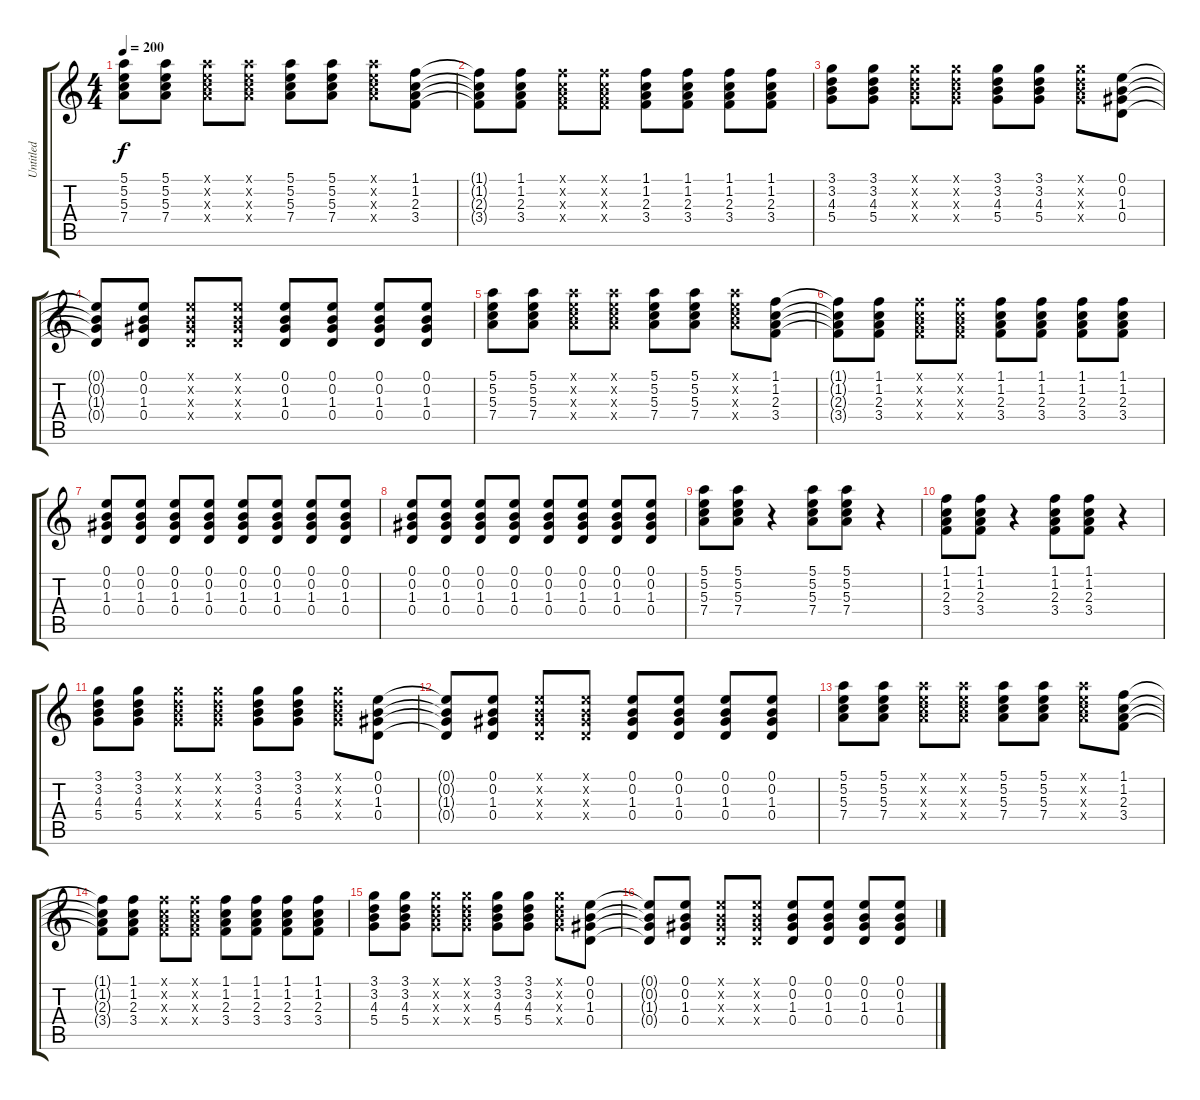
\track ("Untitled" "Untitled") {instrument distortionguitar}
\staff {score tabs}
\tuning (E4 B3 G3 D3 A2 E2) {hide}
\ts (4 4)
\tempo 200
\clef g2
\ks c
(5.1 5.2 5.3 7.4).8{dy f} (5.1 5.2 5.3 7.4).8 (5.1{x} 5.2{x} 5.3{x} 7.4{x}).8 (5.1{x} 5.2{x} 5.3{x} 7.4{x}).8 (5.1 5.2 5.3 7.4).8 (5.1 5.2 5.3 7.4).8 (5.1{x} 5.2{x} 5.3{x} 7.4{x}).8 (1.1 1.2 2.3 3.4).8 |
(1.1{t} 1.2{t} 2.3{t} 3.4{t}).8 (1.1 1.2 2.3 3.4).8 (1.1{x} 1.2{x} 2.3{x} 3.4{x}).8 (1.1{x} 1.2{x} 2.3{x} 3.4{x}).8 (1.1 1.2 2.3 3.4).8 (1.1 1.2 2.3 3.4).8 (1.1 1.2 2.3 3.4).8 (1.1 1.2 2.3 3.4).8 |
(3.1 3.2 4.3 5.4).8 (3.1 3.2 4.3 5.4).8 (3.1{x} 3.2{x} 4.3{x} 5.4{x}).8 (3.1{x} 3.2{x} 4.3{x} 5.4{x}).8 (3.1 3.2 4.3 5.4).8 (3.1 3.2 4.3 5.4).8 (3.1{x} 3.2{x} 4.3{x} 5.4{x}).8 (0.1 0.2 1.3 0.4).8 |
(0.1{t} 0.2{t} 1.3{t} 0.4{t}).8 (0.1 0.2 1.3 0.4).8 (0.1{x} 0.2{x} 1.3{x} 0.4{x}).8 (0.1{x} 0.2{x} 1.3{x} 0.4{x}).8 (0.1 0.2 1.3 0.4).8 (0.1 0.2 1.3 0.4).8 (0.1 0.2 1.3 0.4).8 (0.1 0.2 1.3 0.4).8 |
(5.1 5.2 5.3 7.4).8 (5.1 5.2 5.3 7.4).8 (5.1{x} 5.2{x} 5.3{x} 7.4{x}).8 (5.1{x} 5.2{x} 5.3{x} 7.4{x}).8 (5.1 5.2 5.3 7.4).8 (5.1 5.2 5.3 7.4).8 (5.1{x} 5.2{x} 5.3{x} 7.4{x}).8 (1.1 1.2 2.3 3.4).8 |
(1.1{t} 1.2{t} 2.3{t} 3.4{t}).8 (1.1 1.2 2.3 3.4).8 (1.1{x} 1.2{x} 2.3{x} 3.4{x}).8 (1.1{x} 1.2{x} 2.3{x} 3.4{x}).8 (1.1 1.2 2.3 3.4).8 (1.1 1.2 2.3 3.4).8 (1.1 1.2 2.3 3.4).8 (1.1 1.2 2.3 3.4).8 |
(0.1 0.2 1.3 0.4).8 (0.1 0.2 1.3 0.4).8 (0.1 0.2 1.3 0.4).8 (0.1 0.2 1.3 0.4).8 (0.1 0.2 1.3 0.4).8 (0.1 0.2 1.3 0.4).8 (0.1 0.2 1.3 0.4).8 (0.1 0.2 1.3 0.4).8 |
(0.1 0.2 1.3 0.4).8 (0.1 0.2 1.3 0.4).8 (0.1 0.2 1.3 0.4).8 (0.1 0.2 1.3 0.4).8 (0.1 0.2 1.3 0.4).8 (0.1 0.2 1.3 0.4).8 (0.1 0.2 1.3 0.4).8 (0.1 0.2 1.3 0.4).8 |
(5.1 5.2 5.3 7.4).8 (5.1 5.2 5.3 7.4).8 r.4 (5.1 5.2 5.3 7.4).8 (5.1 5.2 5.3 7.4).8 r.4 |
(1.1 1.2 2.3 3.4).8 (1.1 1.2 2.3 3.4).8 r.4 (1.1 1.2 2.3 3.4).8 (1.1 1.2 2.3 3.4).8 r.4 |
(3.1 3.2 4.3 5.4).8 (3.1 3.2 4.3 5.4).8 (3.1{x} 3.2{x} 4.3{x} 5.4{x}).8 (3.1{x} 3.2{x} 4.3{x} 5.4{x}).8 (3.1 3.2 4.3 5.4).8 (3.1 3.2 4.3 5.4).8 (3.1{x} 3.2{x} 4.3{x} 5.4{x}).8 (0.1 0.2 1.3 0.4).8 |
(0.1{t} 0.2{t} 1.3{t} 0.4{t}).8 (0.1 0.2 1.3 0.4).8 (0.1{x} 0.2{x} 1.3{x} 0.4{x}).8 (0.1{x} 0.2{x} 1.3{x} 0.4{x}).8 (0.1 0.2 1.3 0.4).8 (0.1 0.2 1.3 0.4).8 (0.1 0.2 1.3 0.4).8 (0.1 0.2 1.3 0.4).8 |
(5.1 5.2 5.3 7.4).8 (5.1 5.2 5.3 7.4).8 (5.1{x} 5.2{x} 5.3{x} 7.4{x}).8 (5.1{x} 5.2{x} 5.3{x} 7.4{x}).8 (5.1 5.2 5.3 7.4).8 (5.1 5.2 5.3 7.4).8 (5.1{x} 5.2{x} 5.3{x} 7.4{x}).8 (1.1 1.2 2.3 3.4).8 |
(1.1{t} 1.2{t} 2.3{t} 3.4{t}).8 (1.1 1.2 2.3 3.4).8 (1.1{x} 1.2{x} 2.3{x} 3.4{x}).8 (1.1{x} 1.2{x} 2.3{x} 3.4{x}).8 (1.1 1.2 2.3 3.4).8 (1.1 1.2 2.3 3.4).8 (1.1 1.2 2.3 3.4).8 (1.1 1.2 2.3 3.4).8 |
(3.1 3.2 4.3 5.4).8 (3.1 3.2 4.3 5.4).8 (3.1{x} 3.2{x} 4.3{x} 5.4{x}).8 (3.1{x} 3.2{x} 4.3{x} 5.4{x}).8 (3.1 3.2 4.3 5.4).8 (3.1 3.2 4.3 5.4).8 (3.1{x} 3.2{x} 4.3{x} 5.4{x}).8 (0.1 0.2 1.3 0.4).8 |
(0.1{t} 0.2{t} 1.3{t} 0.4{t}).8 (0.1 0.2 1.3 0.4).8 (0.1{x} 0.2{x} 1.3{x} 0.4{x}).8 (0.1{x} 0.2{x} 1.3{x} 0.4{x}).8 (0.1 0.2 1.3 0.4).8 (0.1 0.2 1.3 0.4).8 (0.1 0.2 1.3 0.4).8 (0.1 0.2 1.3 0.4).8
